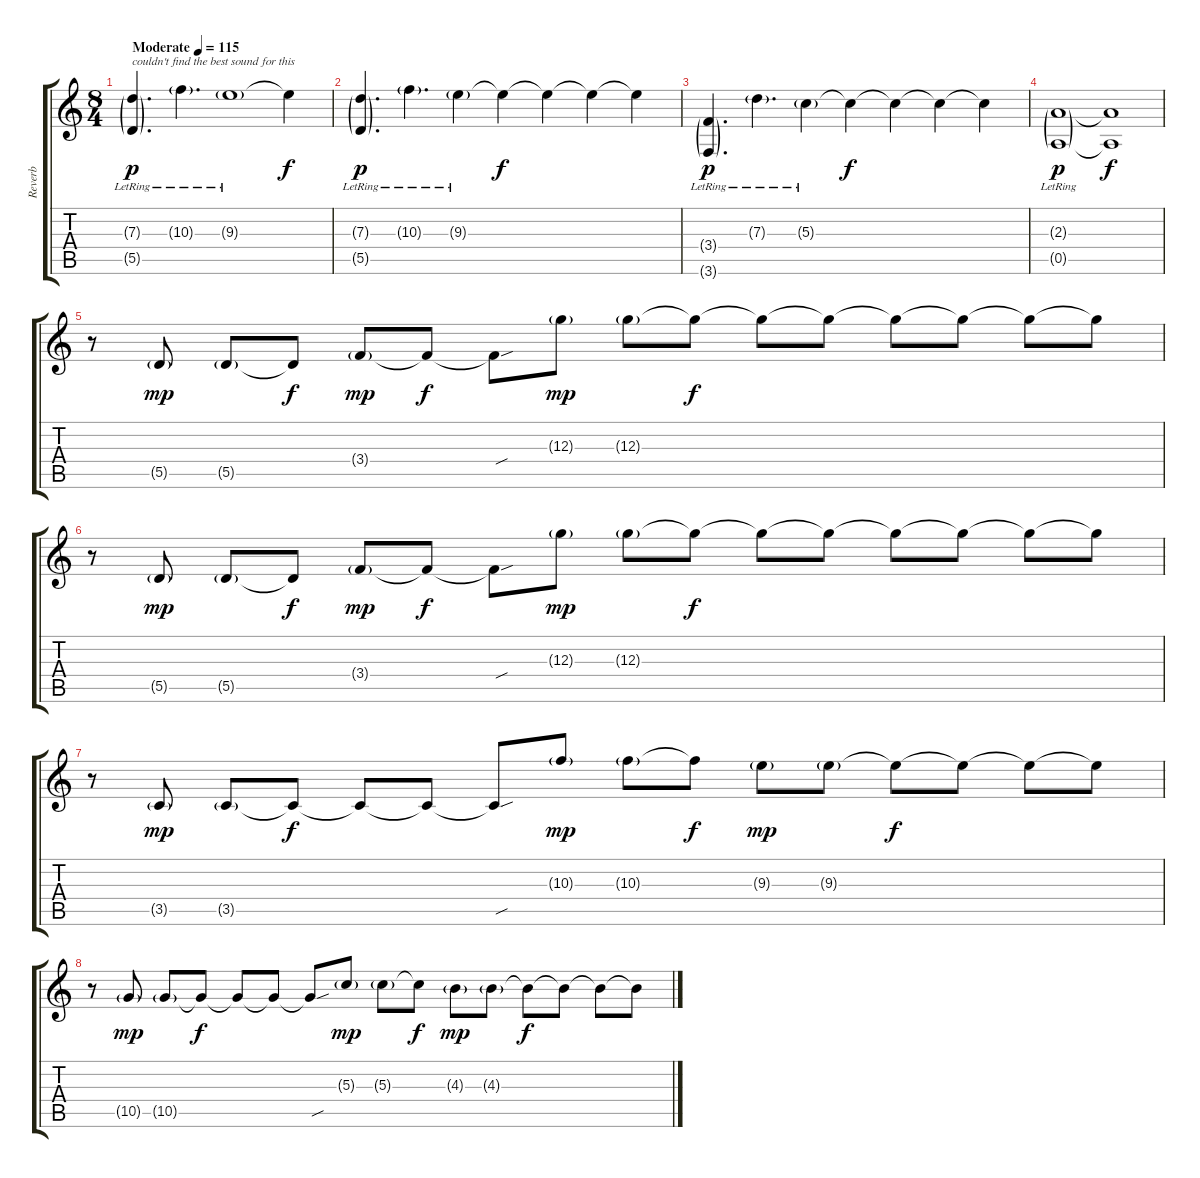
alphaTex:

\track ("Reverb" "Reverb") {instrument overdrivenguitar}
\staff {score tabs}
\tuning (E4 B3 G3 D3 A2 D2) {hide}
\ts (8 4)
\tempo (115 "Moderate")
\clef g2
\ks c
(7.3{g lr} 5.5{g lr}).4{d txt "couldn't find the best sound for this" dy p instrument overdrivenguitar} 10.3{g lr}.4{d} 9.3{g lr}.1 9.3{t}.4{dy f} |
(7.3{g lr} 5.5{g lr}).4{d dy p} 10.3{g lr}.4{d} 9.3{g lr}.4 9.3{t}.4{dy f} 9.3{t}.4 9.3{t}.4 9.3{t}.4 |
(3.4{g lr} 3.6{g lr}).4{d dy p} 7.3{g lr}.4{d} 5.3{g lr}.4 5.3{t}.4{dy f} 5.3{t}.4 5.3{t}.4 5.3{t}.4 |
(2.3{g lr} 0.5{g lr}).1{dy p} (2.3{t} 0.5{t}).1{dy f} |
r.8 5.5{g}.8{dy mp} 5.5{g}.8 5.5{t}.8{dy f} 3.4{g}.8{dy mp} 3.4{t}.8{dy f} 3.4{sou t}.8 12.3{g}.8{dy mp} 12.3{g}.8 12.3{t}.8{dy f} 12.3{t}.8 12.3{t}.8 12.3{t}.8 12.3{t}.8 12.3{t}.8 12.3{t}.8 |
r.8 5.5{g}.8{dy mp} 5.5{g}.8 5.5{t}.8{dy f} 3.4{g}.8{dy mp} 3.4{t}.8{dy f} 3.4{sou t}.8 12.3{g}.8{dy mp} 12.3{g}.8 12.3{t}.8{dy f} 12.3{t}.8 12.3{t}.8 12.3{t}.8 12.3{t}.8 12.3{t}.8 12.3{t}.8 |
r.8 3.5{g}.8{dy mp} 3.5{g}.8 3.5{t}.8{dy f} 3.5{t}.8 3.5{t}.8 3.5{sou t}.8 10.3{g}.8{dy mp} 10.3{g}.8 10.3{t}.8{dy f} 9.3{g}.8{dy mp} 9.3{g}.8 9.3{t}.8{dy f} 9.3{t}.8 9.3{t}.8 9.3{t}.8 |
r.8 10.5{g}.8{dy mp} 10.5{g}.8 10.5{t}.8{dy f} 10.5{t}.8 10.5{t}.8 10.5{sou t}.8 5.3{g}.8{dy mp} 5.3{g}.8 5.3{t}.8{dy f} 4.3{g}.8{dy mp} 4.3{g}.8 4.3{t}.8{dy f} 4.3{t}.8 4.3{t}.8 4.3{t}.8
